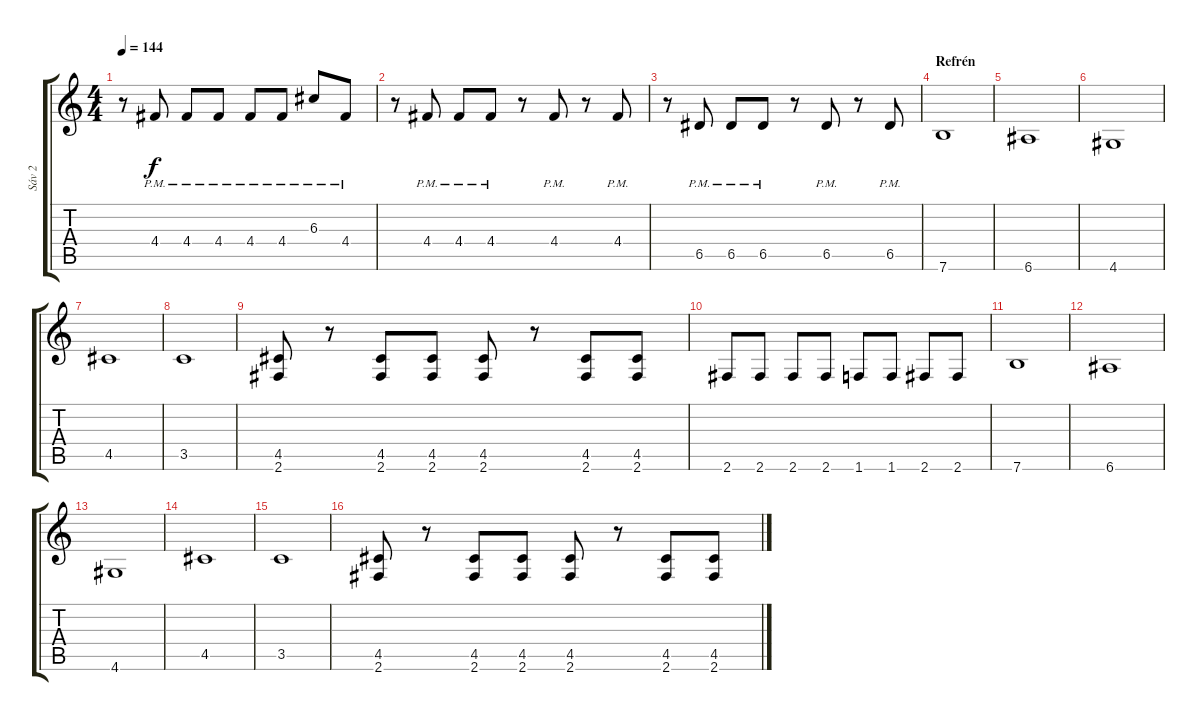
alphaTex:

\track ("Sáv 2" "Sáv 2") {instrument distortionguitar}
\staff {score tabs}
\tuning (E4 B3 G3 D3 A2 E2) {hide}
\ts (4 4)
\tempo 144
\clef g2
\ks c
r.8{dy f} 4.4{pm}.8 4.4{pm}.8 4.4{pm}.8 4.4{pm}.8 4.4{pm}.8 6.3{pm}.8 4.4{pm}.8 |
r.8 4.4{pm}.8 4.4{pm}.8 4.4{pm}.8 r.8 4.4{pm}.8 r.8 4.4{pm}.8 |
r.8 6.5{pm}.8 6.5{pm}.8 6.5{pm}.8 r.8 6.5{pm}.8 r.8 6.5{pm}.8 |
\section ("" "Refrén")
7.6.1 |
6.6.1 |
4.6.1 |
4.5.1 |
3.5.1 |
(4.5 2.6).8 r.8 (4.5 2.6).8 (4.5 2.6).8 (4.5 2.6).8 r.8 (4.5 2.6).8 (4.5 2.6).8 |
2.6.8 2.6.8 2.6.8 2.6.8 1.6.8 1.6.8 2.6.8 2.6.8 |
7.6.1 |
6.6.1 |
4.6.1 |
4.5.1 |
3.5.1 |
(4.5 2.6).8 r.8 (4.5 2.6).8 (4.5 2.6).8 (4.5 2.6).8 r.8 (4.5 2.6).8 (4.5 2.6).8
